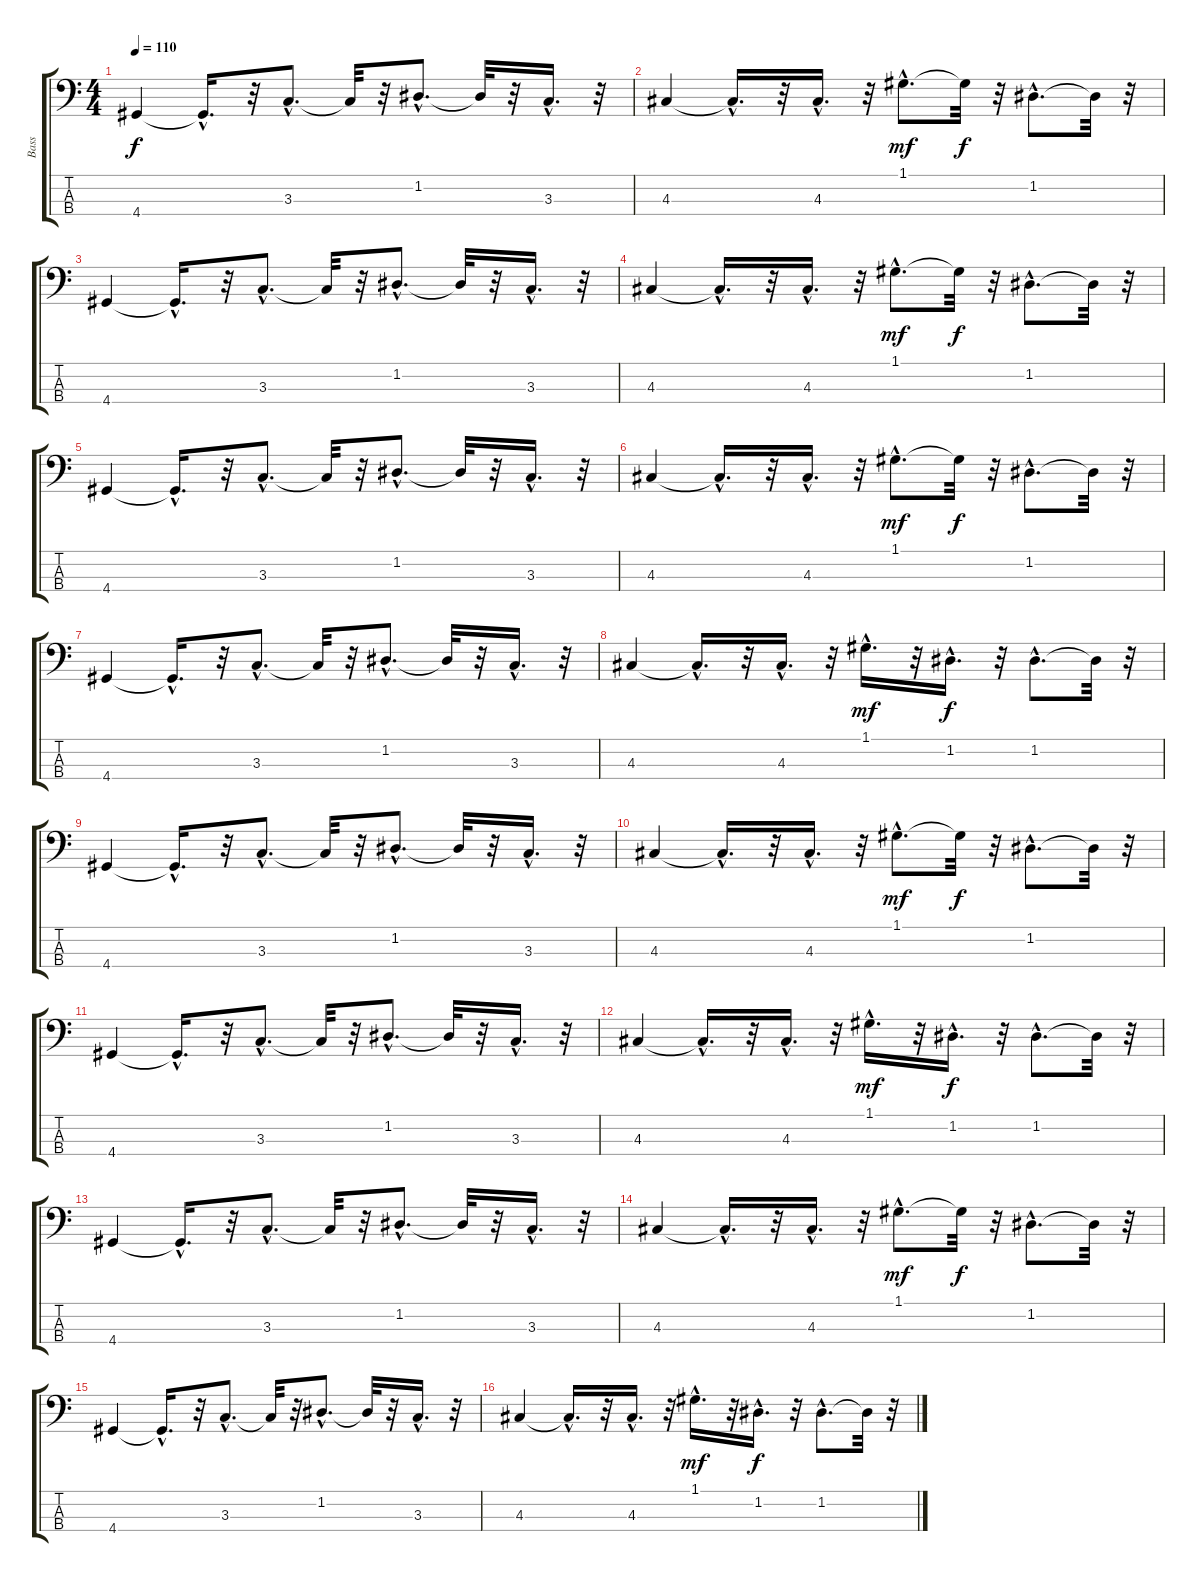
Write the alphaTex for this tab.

\track ("Bass" "Bass") {instrument electricbassfinger}
\staff {score tabs}
\tuning (G2 D2 A1 E1) {hide}
\ts (4 4)
\tempo 110
\clef f4
\ks c
4.4.4{dy f} 4.4{hac t}.16{d} r.32 3.3{hac}.8{d} 3.3{t}.32 r.32 1.2{hac}.8{d} 1.2{t}.32 r.32 3.3{hac}.16{d} r.32 |
4.3.4 4.3{hac t}.16{d} r.32 4.3{hac}.16{d} r.32 1.1{hac}.8{d dy mf} 1.1{t}.32{dy f} r.32 1.2{hac}.8{d} 1.2{t}.32 r.32 |
4.4.4 4.4{hac t}.16{d} r.32 3.3{hac}.8{d} 3.3{t}.32 r.32 1.2{hac}.8{d} 1.2{t}.32 r.32 3.3{hac}.16{d} r.32 |
4.3.4 4.3{hac t}.16{d} r.32 4.3{hac}.16{d} r.32 1.1{hac}.8{d dy mf} 1.1{t}.32{dy f} r.32 1.2{hac}.8{d} 1.2{t}.32 r.32 |
4.4.4 4.4{hac t}.16{d} r.32 3.3{hac}.8{d} 3.3{t}.32 r.32 1.2{hac}.8{d} 1.2{t}.32 r.32 3.3{hac}.16{d} r.32 |
4.3.4 4.3{hac t}.16{d} r.32 4.3{hac}.16{d} r.32 1.1{hac}.8{d dy mf} 1.1{t}.32{dy f} r.32 1.2{hac}.8{d} 1.2{t}.32 r.32 |
4.4.4 4.4{hac t}.16{d} r.32 3.3{hac}.8{d} 3.3{t}.32 r.32 1.2{hac}.8{d} 1.2{t}.32 r.32 3.3{hac}.16{d} r.32 |
4.3.4 4.3{hac t}.16{d} r.32 4.3{hac}.16{d} r.32 1.1{hac}.16{d dy mf} r.32 1.2{hac}.16{d dy f} r.32 1.2{hac}.8{d} 1.2{t}.32 r.32 |
4.4.4 4.4{hac t}.16{d} r.32 3.3{hac}.8{d} 3.3{t}.32 r.32 1.2{hac}.8{d} 1.2{t}.32 r.32 3.3{hac}.16{d} r.32 |
4.3.4 4.3{hac t}.16{d} r.32 4.3{hac}.16{d} r.32 1.1{hac}.8{d dy mf} 1.1{t}.32{dy f} r.32 1.2{hac}.8{d} 1.2{t}.32 r.32 |
4.4.4 4.4{hac t}.16{d} r.32 3.3{hac}.8{d} 3.3{t}.32 r.32 1.2{hac}.8{d} 1.2{t}.32 r.32 3.3{hac}.16{d} r.32 |
4.3.4 4.3{hac t}.16{d} r.32 4.3{hac}.16{d} r.32 1.1{hac}.16{d dy mf} r.32 1.2{hac}.16{d dy f} r.32 1.2{hac}.8{d} 1.2{t}.32 r.32 |
4.4.4 4.4{hac t}.16{d} r.32 3.3{hac}.8{d} 3.3{t}.32 r.32 1.2{hac}.8{d} 1.2{t}.32 r.32 3.3{hac}.16{d} r.32 |
4.3.4 4.3{hac t}.16{d} r.32 4.3{hac}.16{d} r.32 1.1{hac}.8{d dy mf} 1.1{t}.32{dy f} r.32 1.2{hac}.8{d} 1.2{t}.32 r.32 |
4.4.4 4.4{hac t}.16{d} r.32 3.3{hac}.8{d} 3.3{t}.32 r.32 1.2{hac}.8{d} 1.2{t}.32 r.32 3.3{hac}.16{d} r.32 |
4.3.4 4.3{hac t}.16{d} r.32 4.3{hac}.16{d} r.32 1.1{hac}.16{d dy mf} r.32 1.2{hac}.16{d dy f} r.32 1.2{hac}.8{d} 1.2{t}.32 r.32
